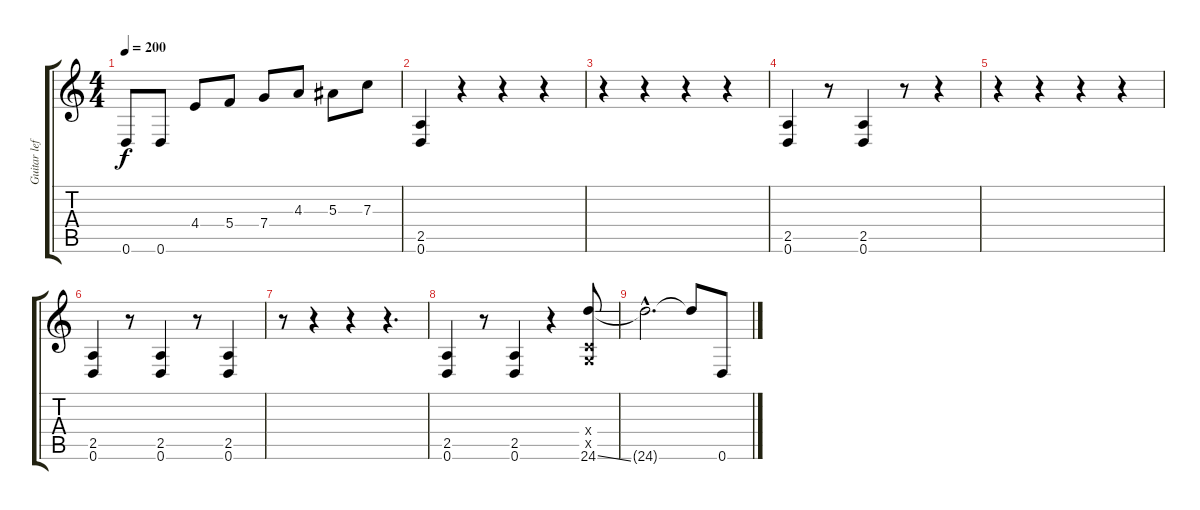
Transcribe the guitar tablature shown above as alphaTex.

\track ("Guitar left (doubled)" "Guitar lef") {instrument distortionguitar}
\staff {score tabs}
\tuning (D4 A3 F3 C3 G2 D2) {hide}
\ts (4 4)
\tempo 200
\clef g2
\ks c
0.6.8{dy f} 0.6.8 4.4.8 5.4.8 7.4.8 4.3.8 5.3.8 7.3.8 |
(2.5 0.6).4 r.4 r.4 r.4 |
r.4 r.4 r.4 r.4 |
(2.5 0.6).4 r.8 (2.5 0.6).4 r.8 r.4 |
r.4 r.4 r.4 r.4 |
(2.5 0.6).4 r.8 (2.5 0.6).4 r.8 (2.5 0.6).4 |
r.8 r.4 r.4 r.4{d} |
(2.5 0.6).4 r.8 (2.5 0.6).4 r.4 (0.4{x} 0.5{x} 24.6{ss}).8 |
24.6{hac t}.2{d} 24.6{t}.8 0.6.8
